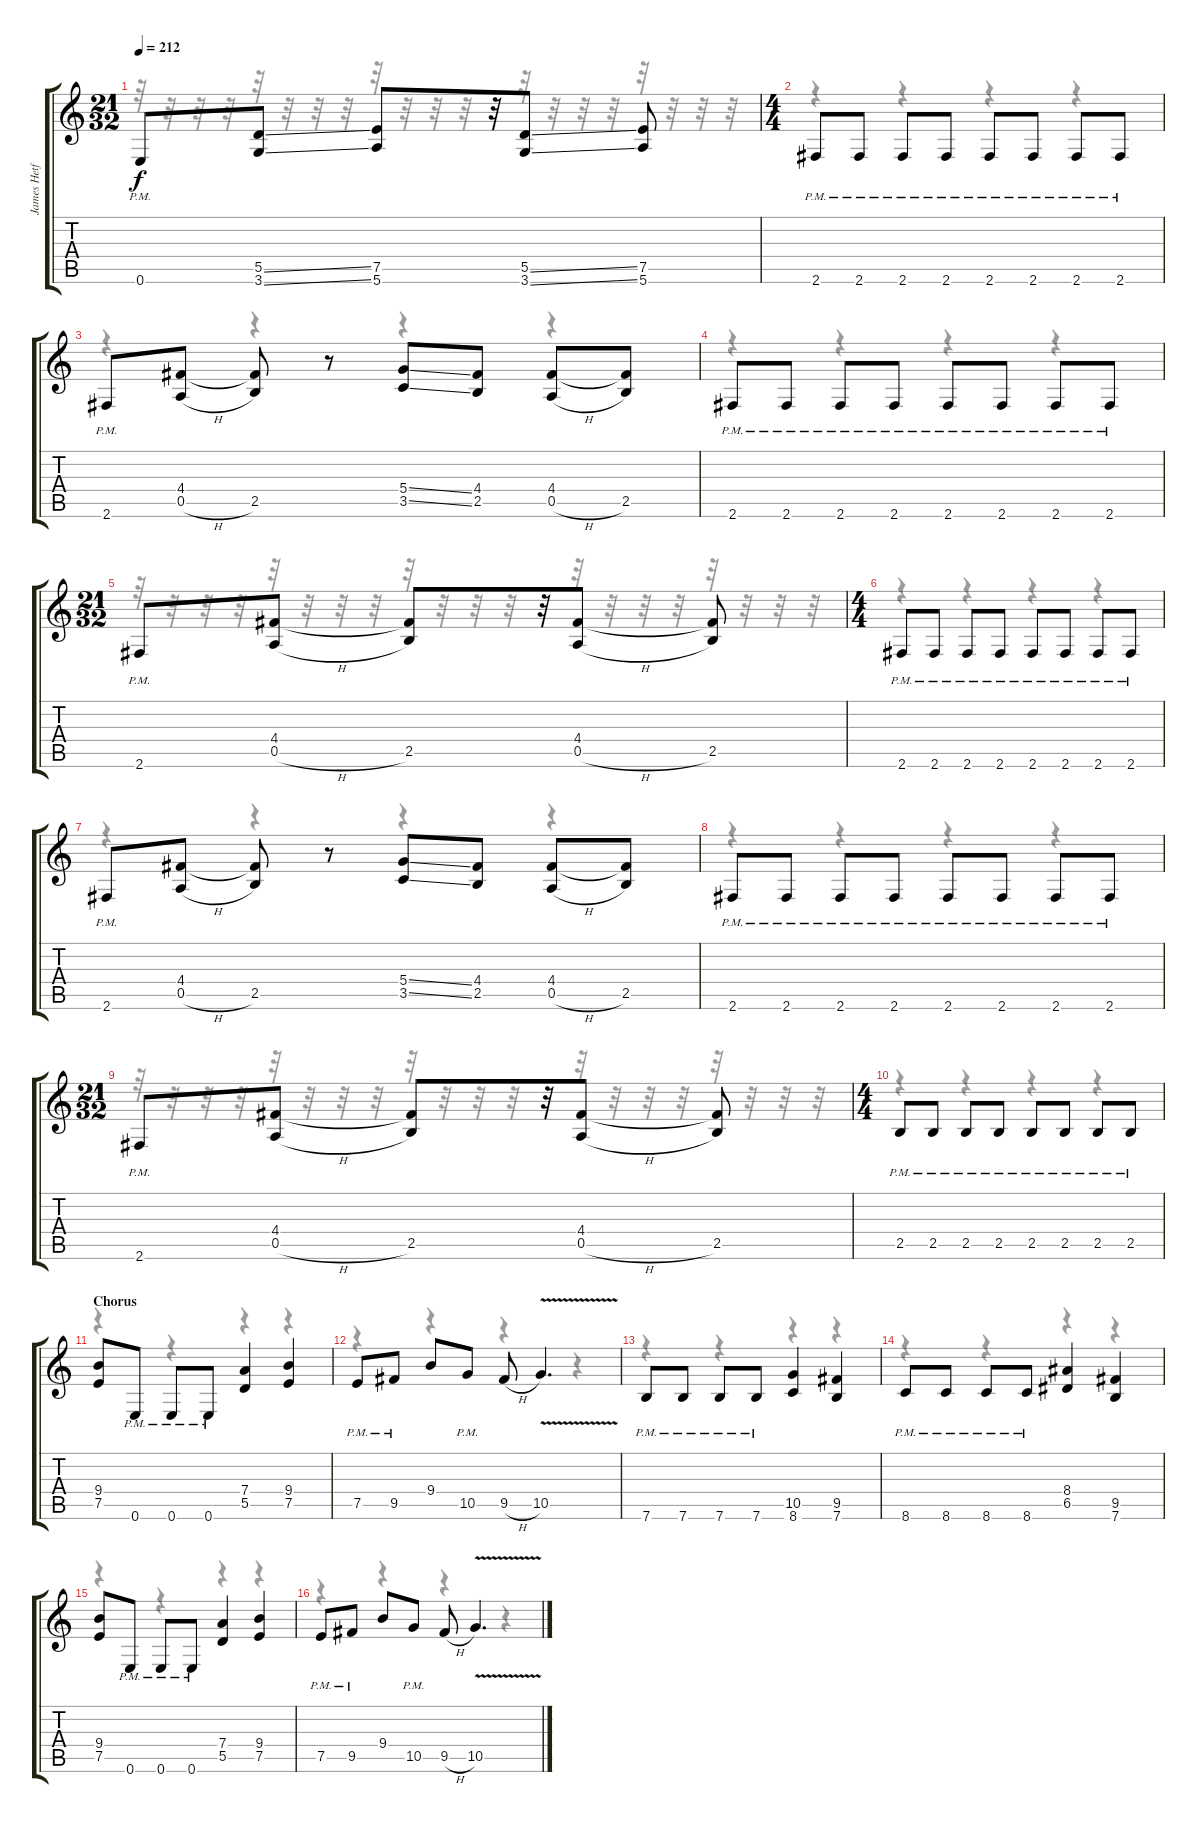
\track ("James Hetfield" "James Hetf") {instrument distortionguitar}
\staff {score tabs}
\tuning (E4 B3 G3 D3 A2 E2) {hide}
\voice
\ts (21 32)
\tempo 212
\clef g2
\ks c
0.6{pm}.8{dy f} (5.5{ss} 3.6{ss}).8 (7.5 5.6).8 r.32 (5.5{ss} 3.6{ss}).8 (7.5 5.6).8 |
\ts (4 4)
2.6{pm}.8 2.6{pm}.8 2.6{pm}.8 2.6{pm}.8 2.6{pm}.8 2.6{pm}.8 2.6{pm}.8 2.6{pm}.8 |
2.6{pm}.8 (4.4 0.5{h}).8 (4.4{t} 2.5).8 r.8 (5.4{ss} 3.5{ss}).8 (4.4 2.5).8 (4.4 0.5{h}).8 (4.4{t} 2.5).8 |
2.6{pm}.8 2.6{pm}.8 2.6{pm}.8 2.6{pm}.8 2.6{pm}.8 2.6{pm}.8 2.6{pm}.8 2.6{pm}.8 |
\ts (21 32)
2.6{pm}.8 (4.4 0.5{h}).8 (4.4{t} 2.5).8 r.32 (4.4 0.5{h}).8 (4.4{t} 2.5).8 |
\ts (4 4)
2.6{pm}.8 2.6{pm}.8 2.6{pm}.8 2.6{pm}.8 2.6{pm}.8 2.6{pm}.8 2.6{pm}.8 2.6{pm}.8 |
2.6{pm}.8 (4.4 0.5{h}).8 (4.4{t} 2.5).8 r.8 (5.4{ss} 3.5{ss}).8 (4.4 2.5).8 (4.4 0.5{h}).8 (4.4{t} 2.5).8 |
2.6{pm}.8 2.6{pm}.8 2.6{pm}.8 2.6{pm}.8 2.6{pm}.8 2.6{pm}.8 2.6{pm}.8 2.6{pm}.8 |
\ts (21 32)
2.6{pm}.8 (4.4 0.5{h}).8 (4.4{t} 2.5).8 r.32 (4.4 0.5{h}).8 (4.4{t} 2.5).8 |
\ts (4 4)
2.5{pm}.8 2.5{pm}.8 2.5{pm}.8 2.5{pm}.8 2.5{pm}.8 2.5{pm}.8 2.5{pm}.8 2.5{pm}.8 |
\section ("" "Chorus")
(9.4 7.5).8 0.6{pm}.8 0.6{pm}.8 0.6{pm}.8 (7.4 5.5).4 (9.4 7.5).4 |
7.5{pm}.8 9.5{pm}.8 9.4.8 10.5{pm}.8 9.5{h}.8 10.5{v}.4{d} |
7.6{pm}.8 7.6{pm}.8 7.6{pm}.8 7.6{pm}.8 (10.5 8.6).4 (9.5 7.6).4 |
8.6{pm}.8 8.6{pm}.8 8.6{pm}.8 8.6{pm}.8 (8.4 6.5).4 (9.5 7.6).4 |
(9.4 7.5).8 0.6{pm}.8 0.6{pm}.8 0.6{pm}.8 (7.4 5.5).4 (9.4 7.5).4 |
7.5{pm}.8 9.5{pm}.8 9.4.8 10.5{pm}.8 9.5{h}.8 10.5{v}.4{d}
\voice
\clef g2
\ottava regular
\simile none
\ks c
r.32{dy f} r.32 r.32 r.32 r.32 r.32 r.32 r.32 r.32 r.32 r.32 r.32 r.32 r.32 r.32 r.32 r.32 r.32 r.32 r.32 r.32 |
r.4 r.4 r.4 r.4 |
r.4 r.4 r.4 r.4 |
r.4 r.4 r.4 r.4 |
r.32 r.32 r.32 r.32 r.32 r.32 r.32 r.32 r.32 r.32 r.32 r.32 r.32 r.32 r.32 r.32 r.32 r.32 r.32 r.32 r.32 |
r.4 r.4 r.4 r.4 |
r.4 r.4 r.4 r.4 |
r.4 r.4 r.4 r.4 |
r.32 r.32 r.32 r.32 r.32 r.32 r.32 r.32 r.32 r.32 r.32 r.32 r.32 r.32 r.32 r.32 r.32 r.32 r.32 r.32 r.32 |
r.4 r.4 r.4 r.4 |
r.4 r.4 r.4 r.4 |
r.4 r.4 r.4 r.4 |
r.4 r.4 r.4 r.4 |
r.4 r.4 r.4 r.4 |
r.4 r.4 r.4 r.4 |
r.4 r.4 r.4 r.4
